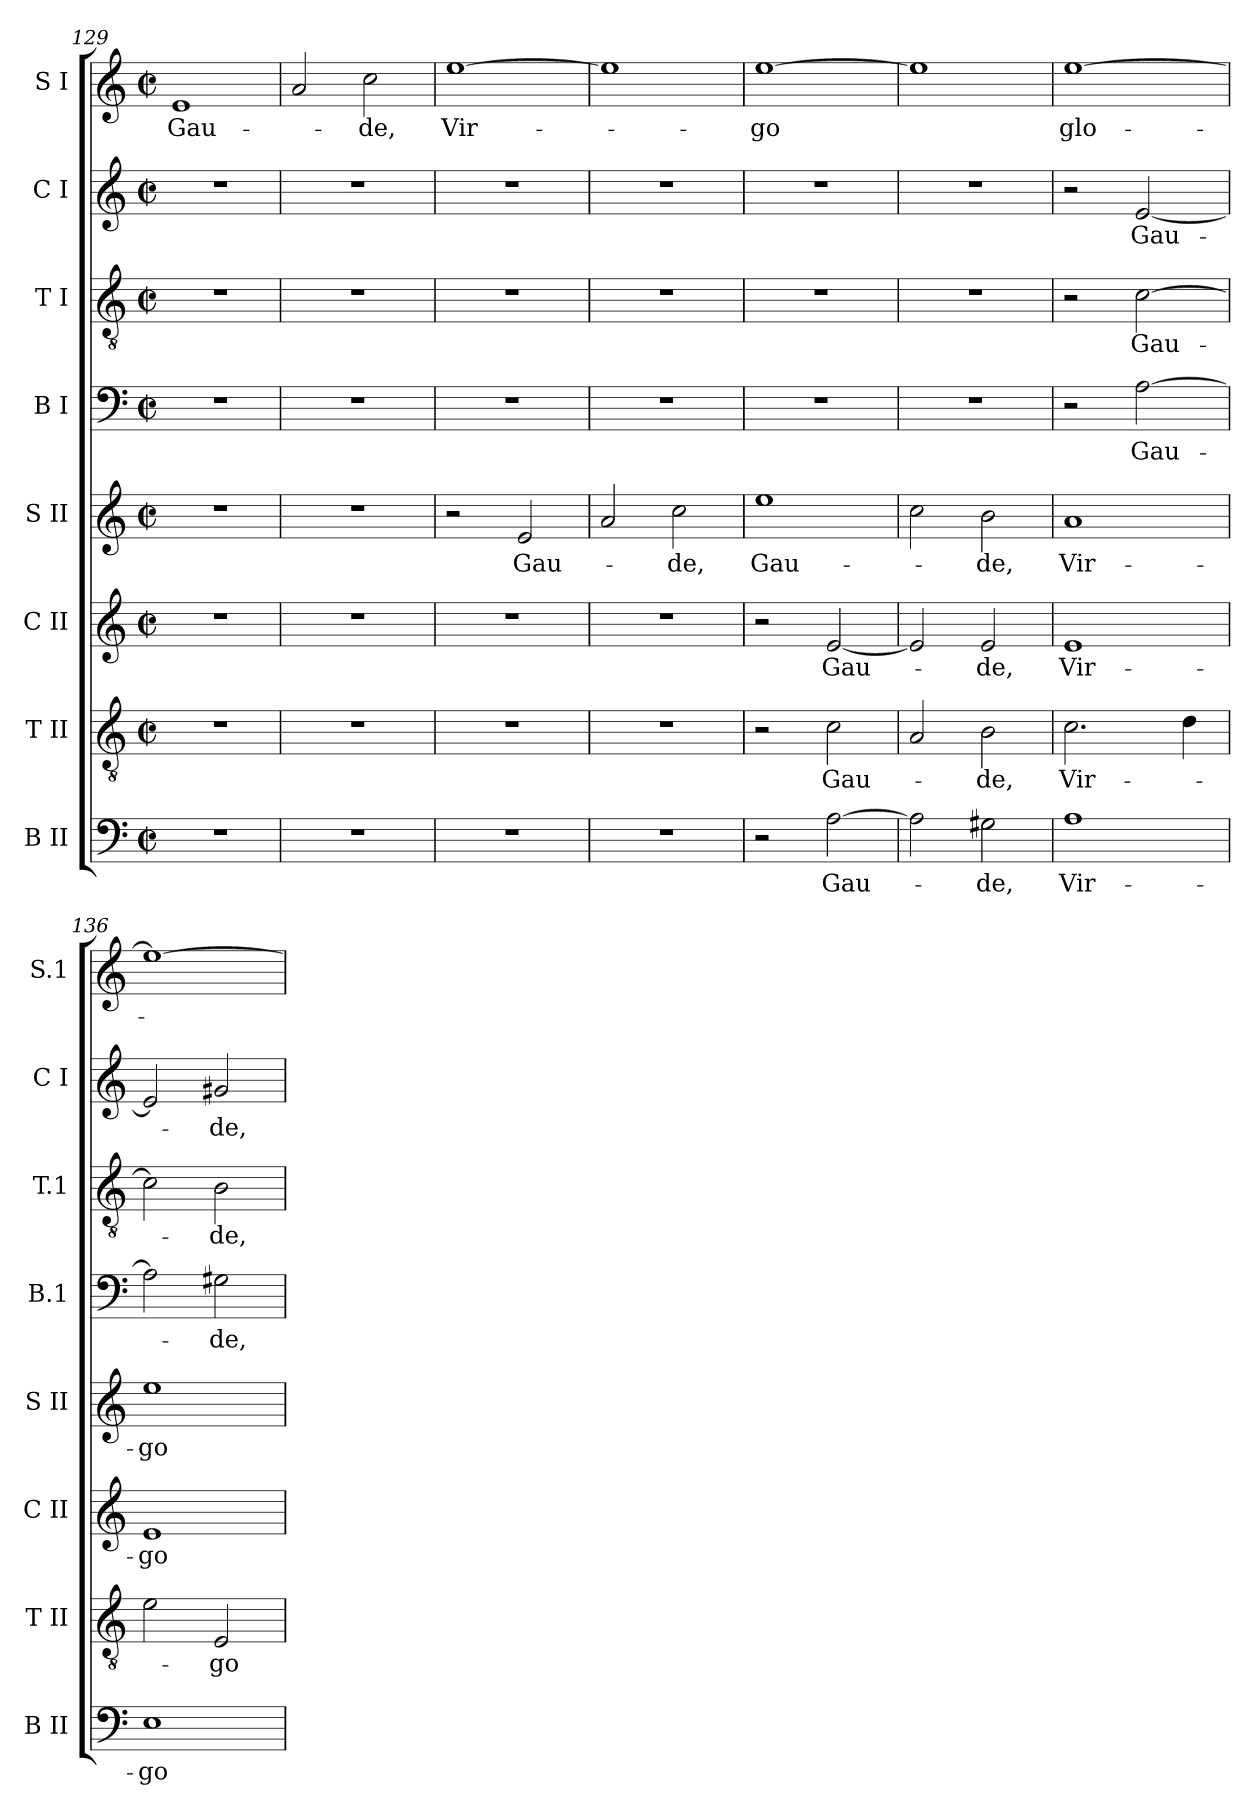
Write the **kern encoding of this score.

**kern	**text	**kern	**text	**kern	**text	**kern	**text	**kern	**text	**kern	**text	**kern	**text	**kern	**text
*part8	*part8	*part7	*part7	*part6	*part6	*part5	*part5	*part4	*part4	*part3	*part3	*part2	*part2	*part1	*part1
*staff8	*staff8	*staff7	*staff7	*staff6	*staff6	*staff5	*staff5	*staff4	*staff4	*staff3	*staff3	*staff2	*staff2	*staff1	*staff1
*I"B II	*	*I"T II	*	*I"C II	*	*I"S II	*	*I"B I	*	*I"T I	*	*I"C I	*	*I"S I	*
*I'B II	*	*I'T II	*	*I'C II	*	*I'S II	*	*I'B.1	*	*I'T.1	*	*I'C I	*	*I'S.1	*
!!LO:LB:g=z
*clefF4	*	*clefGv2	*	*clefG2	*	*clefG2	*	*clefF4	*	*clefGv2	*	*clefG2	*	*clefG2	*
*k[]	*	*k[]	*	*k[]	*	*k[]	*	*k[]	*	*k[]	*	*k[]	*	*k[]	*
*C:	*	*C:	*	*C:	*	*C:	*	*C:	*	*C:	*	*C:	*	*C:	*
*M2/2	*	*M2/2	*	*M2/2	*	*M2/2	*	*M2/2	*	*M2/2	*	*M2/2	*	*M2/2	*
*met(c|)	*	*met(c|)	*	*met(c|)	*	*met(c|)	*	*met(c|)	*	*met(c|)	*	*met(c|)	*	*met(c|)	*
=129	=129	=129	=129	=129	=129	=129	=129	=129	=129	=129	=129	=129	=129	=129	=129
!	!	!	!	!	!	!	!	!	!	!	!	!	!	!	!LO:LY:b
1r	.	1r	.	1r	.	1r	.	1r	.	1r	.	1r	.	1e	Gau-
=130	=130	=130	=130	=130	=130	=130	=130	=130	=130	=130	=130	=130	=130	=130	=130
1r	.	1r	.	1r	.	1r	.	1r	.	1r	.	1r	.	2a/	.
!	!	!	!	!	!	!	!	!	!	!	!	!	!	!	!LO:LY:b
.	.	.	.	.	.	.	.	.	.	.	.	.	.	2cc\	-de,
=131	=131	=131	=131	=131	=131	=131	=131	=131	=131	=131	=131	=131	=131	=131	=131
!	!	!	!	!	!	!	!	!	!	!	!	!	!	!	!LO:LY:b
1r	.	1r	.	1r	.	2r	.	1r	.	1r	.	1r	.	[1ee	Vir-
!	!	!	!	!	!	!	!LO:LY:b	!	!	!	!	!	!	!	!
.	.	.	.	.	.	2e/	Gau-	.	.	.	.	.	.	.	.
=132	=132	=132	=132	=132	=132	=132	=132	=132	=132	=132	=132	=132	=132	=132	=132
1r	.	1r	.	1r	.	2a/	.	1r	.	1r	.	1r	.	1ee]	.
!	!	!	!	!	!	!	!LO:LY:b	!	!	!	!	!	!	!	!
.	.	.	.	.	.	2cc\	-de,	.	.	.	.	.	.	.	.
=133	=133	=133	=133	=133	=133	=133	=133	=133	=133	=133	=133	=133	=133	=133	=133
!	!	!	!	!	!	!	!LO:LY:b	!	!	!	!	!	!	!	!LO:LY:b
2r	.	2r	.	2r	.	1ee	Gau-	1r	.	1r	.	1r	.	[1ee	-go
!	!LO:LY:b	!	!LO:LY:b	!	!LO:LY:b	!	!	!	!	!	!	!	!	!	!
[2A\	Gau-	2c\	Gau-	[2e/	Gau-	.	.	.	.	.	.	.	.	.	.
=134	=134	=134	=134	=134	=134	=134	=134	=134	=134	=134	=134	=134	=134	=134	=134
2A\]	.	2A/	.	2e/]	.	2cc\	.	1r	.	1r	.	1r	.	1ee]	.
!	!LO:LY:b	!	!LO:LY:b	!	!LO:LY:b	!	!LO:LY:b	!	!	!	!	!	!	!	!
2G#X\	-de,	2B\	-de,	2e/	-de,	2b\	-de,	.	.	.	.	.	.	.	.
=135	=135	=135	=135	=135	=135	=135	=135	=135	=135	=135	=135	=135	=135	=135	=135
!	!LO:LY:b	!	!LO:LY:b	!	!LO:LY:b	!	!LO:LY:b	!	!	!	!	!	!	!	!LO:LY:b
1A	Vir-	2.c\	Vir-	1e	Vir-	1a	Vir-	2r	.	2r	.	2r	.	[1ee	glo-
!	!	!	!	!	!	!	!	!	!LO:LY:b	!	!LO:LY:b	!	!LO:LY:b	!	!
.	.	.	.	.	.	.	.	[2A\	Gau-	[2c\	Gau-	[2e/	Gau-	.	.
.	.	4d\	.	.	.	.	.	.	.	.	.	.	.	.	.
=136	=136	=136	=136	=136	=136	=136	=136	=136	=136	=136	=136	=136	=136	=136	=136
!	!LO:LY:b	!	!	!	!LO:LY:b	!	!LO:LY:b	!	!	!	!	!	!	!	!
1E	-go	2e\	.	1e	-go	1ee	-go	2A\]	.	2c\]	.	2e/]	.	1ee_	.
!	!	!	!LO:LY:b	!	!	!	!	!	!LO:LY:b	!	!LO:LY:b	!	!LO:LY:b	!	!
.	.	2E/	-go	.	.	.	.	2G#X\	-de,	2B\	-de,	2g#X/	-de,	.	.
=	=	=	=	=	=	=	=	=	=	=	=	=	=	=	=
*-	*-	*-	*-	*-	*-	*-	*-	*-	*-	*-	*-	*-	*-	*-	*-
